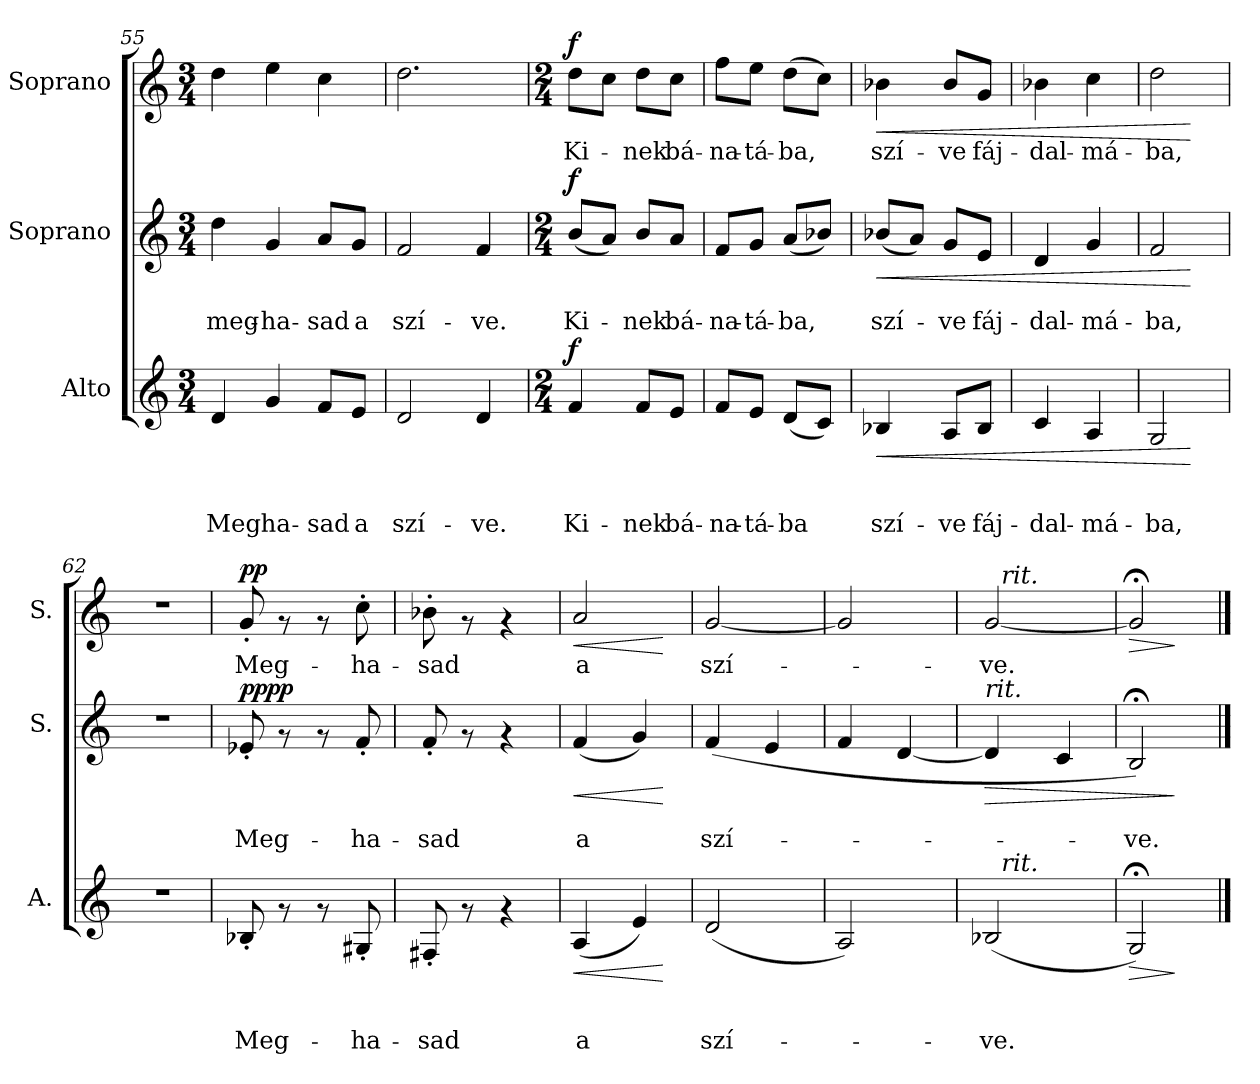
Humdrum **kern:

**kern	**text	**text	**text	**dynam	**kern	**text	**text	**dynam	**kern	**text	**dynam
*part3	*part3	*part3	*part3	*part3	*part2	*part2	*part2	*part2	*part1	*part1	*part1
*staff3	*staff3	*staff3	*staff3	*staff3	*staff2	*staff2	*staff2	*staff2	*staff1	*staff1	*staff1
*I"Alto	*	*	*	*	*I"Soprano	*	*	*	*I"Soprano	*	*
*I'A.	*	*	*	*	*I'S.	*	*	*	*I'S.	*	*
*clefG2	*	*	*	*	*clefG2	*	*	*	*clefG2	*	*
*k[]	*	*	*	*	*k[]	*	*	*	*k[]	*	*
*C:	*	*	*	*	*C:	*	*	*	*C:	*	*
*M3/4	*	*	*	*	*M3/4	*	*	*	*M3/4	*	*
=55	=55	=55	=55	=55	=55	=55	=55	=55	=55	=55	=55
!	!	!	!LO:LY:b	!	!	!	!LO:LY:b	!	!	!	!
4d/	.	.	Meg	.	4dd\	.	meg-	.	4dd\	.	.
!	!	!	!LO:LY:b	!	!	!	!LO:LY:b	!	!	!	!
4g/	.	.	ha-	.	4g/	.	-ha-	.	4ee\	.	.
!	!	!	!LO:LY:b	!	!	!	!LO:LY:b	!	!	!	!
8f/L	.	.	-sad	.	8a/L	.	-sad	.	4cc\	.	.
!	!	!	!LO:LY:b	!	!	!	!LO:LY:b	!	!	!	!
8e/J	.	.	a	.	8g/J	.	a	.	.	.	.
=56	=56	=56	=56	=56	=56	=56	=56	=56	=56	=56	=56
!	!	!	!LO:LY:b	!	!	!	!LO:LY:b	!	!	!	!
2d/	.	.	szí-	.	2f/	.	szí-	.	2.dd\	.	.
!	!	!	!LO:LY:b	!	!	!	!LO:LY:b	!	!	!	!
4d/	.	.	-ve.	.	4f/	.	-ve.	.	.	.	.
!!LO:PB:g=z
=57	=57	=57	=57	=57	=57	=57	=57	=57	=57	=57	=57
*M2/4	*	*	*	*	*M2/4	*	*	*	*M2/4	*	*
!	!	!	!LO:LY:b	!LO:DY:a	!	!	!LO:LY:b	!LO:DY:a	!	!LO:LY:b	!LO:DY:a
4f/	.	.	Ki-	f	(<8b/L	.	Ki-	f	8dd\L	Ki-	f
.	.	.	.	.	8a/J)	.	.	.	8cc\J	.	.
!	!	!	!LO:LY:b	!	!	!	!LO:LY:b	!	!	!LO:LY:b	!
8f/L	.	.	-nek	.	8b/L	.	-nek	.	8dd\L	-nek	.
!	!	!	!LO:LY:b	!	!	!	!LO:LY:b	!	!	!LO:LY:b	!
8e/J	.	.	bá-	.	8a/J	.	bá-	.	8cc\J	bá-	.
=58	=58	=58	=58	=58	=58	=58	=58	=58	=58	=58	=58
!	!	!	!LO:LY:b	!	!	!	!LO:LY:b	!	!	!LO:LY:b	!
8f/L	.	.	-na-	.	8f/L	.	-na-	.	8ff\L	-na-	.
!	!	!	!LO:LY:b	!	!	!	!LO:LY:b	!	!	!LO:LY:b	!
8e/J	.	.	-tá-	.	8g/J	.	-tá-	.	8ee\J	-tá-	.
!	!	!	!LO:LY:b	!	!	!	!LO:LY:b	!	!	!LO:LY:b	!
(<8d/L	.	.	-ba	.	(<8a/L	.	-ba,	.	(>8dd\L	-ba,	.
8c/J)	.	.	.	.	8b-X/J)	.	.	.	8cc\J)	.	.
=59	=59	=59	=59	=59	=59	=59	=59	=59	=59	=59	=59
!	!	!	!LO:LY:b	!LO:HP:b	!	!	!LO:LY:b	!LO:HP:b	!	!LO:LY:b	!LO:HP:b
4B-X/	.	.	szí-	<	(<8b-X/L	.	szí-	<	4b-X\	szí-	<
.	.	.	.	.	8a/J)	.	.	.	.	.	.
!	!	!	!LO:LY:b	!	!	!	!LO:LY:b	!	!	!LO:LY:b	!
8A/L	.	.	-ve	.	8g/L	.	-ve	.	8b-/L	-ve	.
!	!	!	!LO:LY:b	!	!	!	!LO:LY:b	!	!	!LO:LY:b	!
8B-/J	.	.	fáj-	.	8e/J	.	fáj-	.	8g/J	fáj-	.
=60	=60	=60	=60	=60	=60	=60	=60	=60	=60	=60	=60
!	!	!	!LO:LY:b	!	!	!	!LO:LY:b	!	!	!LO:LY:b	!
4c/	.	.	-dal-	.	4d/	.	-dal-	.	4b-X\	-dal-	.
!	!	!	!LO:LY:b	!	!	!	!LO:LY:b	!	!	!LO:LY:b	!
4A/	.	.	-má-	.	4g/	.	-má-	.	4cc\	-má-	.
=61	=61	=61	=61	=61	=61	=61	=61	=61	=61	=61	=61
!	!	!	!LO:LY:b	!	!	!	!LO:LY:b	!	!	!LO:LY:b	!
2G/	.	.	-ba,	.	2f/	.	-ba,	.	2dd\	-ba,	.
.	.	.	.	[	.	.	.	[	.	.	[
=62	=62	=62	=62	=62	=62	=62	=62	=62	=62	=62	=62
2r	.	.	.	.	2r	.	.	.	2r	.	.
!!LO:LB:g=z
=63	=63	=63	=63	=63	=63	=63	=63	=63	=63	=63	=63
!	!	!	!LO:LY:b	!	!	!	!LO:LY:b	!LO:DY:a	!	!LO:LY:b	!
!	!	!	!	!	!	!	!	!LO:DY:n=1:b	!	!	!LO:DY:a
8B-X'</	.	.	Meg-	.	8e-X'</	.	Meg-	pp pp	8g'</	Meg-	pp
8rf	.	.	.	.	8rf	.	.	.	8rf	.	.
8rf	.	.	.	.	8rf	.	.	.	8rf	.	.
!	!	!	!LO:LY:b	!	!	!	!LO:LY:b	!	!	!LO:LY:b	!
8G#X'</	.	.	-ha-	.	8f'</	.	-ha-	.	8cc'>\	-ha-	.
=64	=64	=64	=64	=64	=64	=64	=64	=64	=64	=64	=64
!	!	!	!LO:LY:b	!	!	!	!LO:LY:b	!	!	!LO:LY:b	!
8F#X'</	.	.	-sad	.	8f'</	.	-sad	.	8b-X'>\	-sad	.
8rf	.	.	.	.	8rf	.	.	.	8rf	.	.
4rf	.	.	.	.	4rf	.	.	.	4rf	.	.
=65	=65	=65	=65	=65	=65	=65	=65	=65	=65	=65	=65
!	!	!	!LO:LY:b	!LO:HP:b	!	!	!LO:LY:b	!LO:HP:b	!	!LO:LY:b	!LO:HP:b
(<4A/	.	.	a	<	(<4f/	.	a	<	2a/	a	<
4e/)	.	.	.	.	4g/)	.	.	.	.	.	.
.	.	.	.	[	.	.	.	[	.	.	[
=66	=66	=66	=66	=66	=66	=66	=66	=66	=66	=66	=66
!	!	!	!LO:LY:b	!	!	!	!LO:LY:b	!	!	!LO:LY:b	!
(<2d/	.	.	szí-	.	(<4f/	.	szí-	.	[<2g/	szí-	.
.	.	.	.	.	4e/	.	.	.	.	.	.
=67	=67	=67	=67	=67	=67	=67	=67	=67	=67	=67	=67
2A/)	.	.	.	.	4f/	.	.	.	2g/]	.	.
.	.	.	.	.	[<4d/	.	.	.	.	.	.
=68	=68	=68	=68	=68	=68	=68	=68	=68	=68	=68	=68
!	!	!	!	!	!LO:TX:a:i:t=rit.	!	!	!	!	!	!
!	!	!	!LO:LY:b	!	!	!	!	!LO:HP:b	!	!LO:LY:b	!
*^	*	*	*	*	*	*	*	*	*^	*	*
(<2B-X/	32ryy	.	.	-ve.	.	4d/]	.	.	>	[<2g/	32ryy	-ve.	.
!	!	!	!	!	!	!	!	!	!	!	!LO:TX:a:i:t=rit.	!	!
!	!LO:TX:a:i:t=rit.	!	!	!	!	!	!	!	!	!	!	!	!
.	4...ryy	.	.	.	.	.	.	.	.	.	4...ryy	.	.
.	.	.	.	.	.	4c/	.	.	.	.	.	.	.
=69	=69	=69	=69	=69	=69	=69	=69	=69	=69	=69	=69	=69	=69
!	!	!	!	!	!LO:HP:b	!	!	!LO:LY:b	!	!	!	!	!LO:HP:b
*v	*v	*	*	*	*	*	*	*	*	*v	*v	*	*
2G;/)	.	.	.	>	2B;/)	.	-ve.	.	2g;/]	.	>
.	.	.	.	]	.	.	.	]	.	.	]
==	==	==	==	==	==	==	==	==	==	==	==
*-	*-	*-	*-	*-	*-	*-	*-	*-	*-	*-	*-
